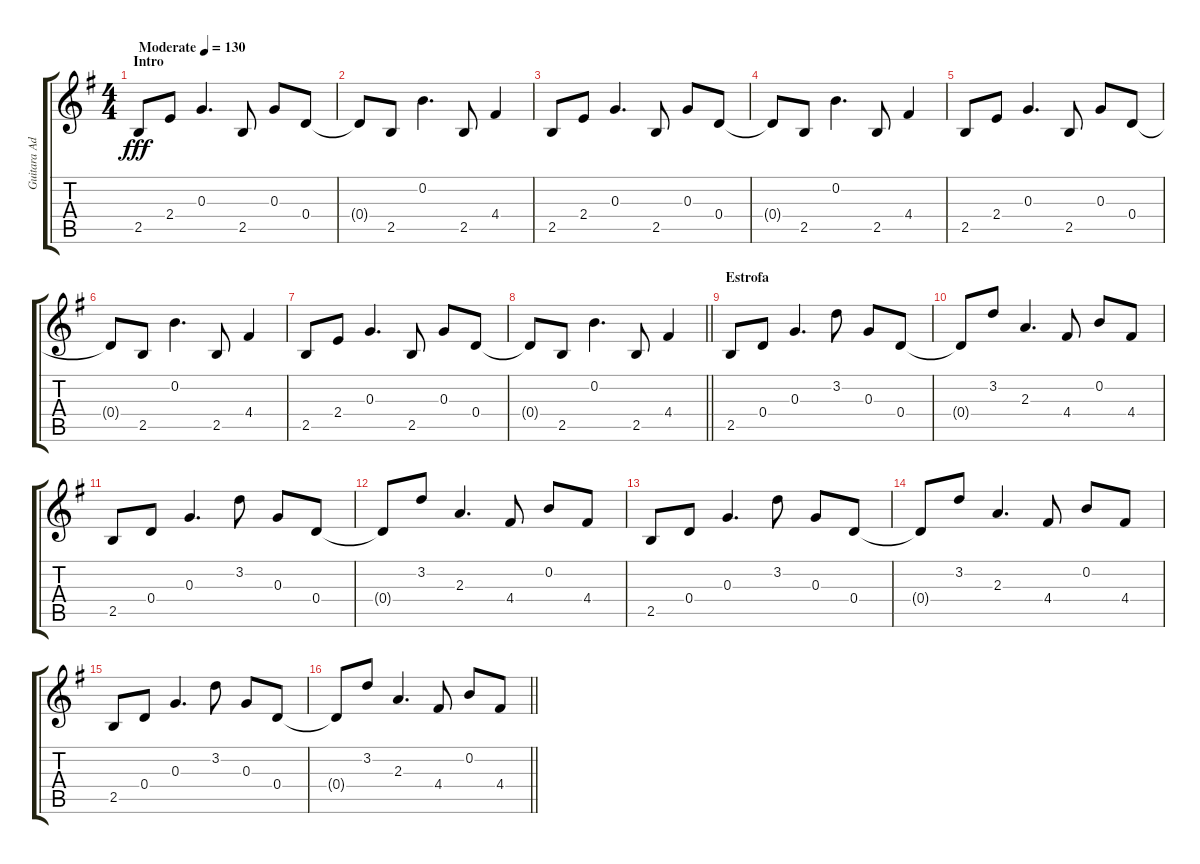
\track ("Guitara Adornos" "Guitara Ad") {instrument electricguitarclean}
\staff {score tabs}
\tuning (E4 B3 G3 D3 A2 E2) {hide}
\ts (4 4)
\section ("" "Intro")
\tempo (130 "Moderate")
\clef g2
\ks g
2.5.8{dy fff instrument electricguitarclean} 2.4.8 0.3.4{d} 2.5.8 0.3.8 0.4.8 |
0.4{t}.8 2.5.8 0.2.4{d} 2.5.8 4.4.4 |
2.5.8 2.4.8 0.3.4{d} 2.5.8 0.3.8 0.4.8 |
0.4{t}.8 2.5.8 0.2.4{d} 2.5.8 4.4.4 |
2.5.8 2.4.8 0.3.4{d} 2.5.8 0.3.8 0.4.8 |
0.4{t}.8 2.5.8 0.2.4{d} 2.5.8 4.4.4 |
2.5.8 2.4.8 0.3.4{d} 2.5.8 0.3.8 0.4.8 |
\barLineRight lightlight
0.4{t}.8 2.5.8 0.2.4{d} 2.5.8 4.4.4 |
\section ("" "Estrofa")
2.5.8 0.4.8 0.3.4{d} 3.2.8 0.3.8 0.4.8 |
0.4{t}.8 3.2.8 2.3.4{d} 4.4.8 0.2.8 4.4.8 |
2.5.8 0.4.8 0.3.4{d} 3.2.8 0.3.8 0.4.8 |
0.4{t}.8 3.2.8 2.3.4{d} 4.4.8 0.2.8 4.4.8 |
2.5.8 0.4.8 0.3.4{d} 3.2.8 0.3.8 0.4.8 |
0.4{t}.8 3.2.8 2.3.4{d} 4.4.8 0.2.8 4.4.8 |
2.5.8 0.4.8 0.3.4{d} 3.2.8 0.3.8 0.4.8 |
\barLineRight lightlight
0.4{t}.8 3.2.8 2.3.4{d} 4.4.8 0.2.8 4.4.8
